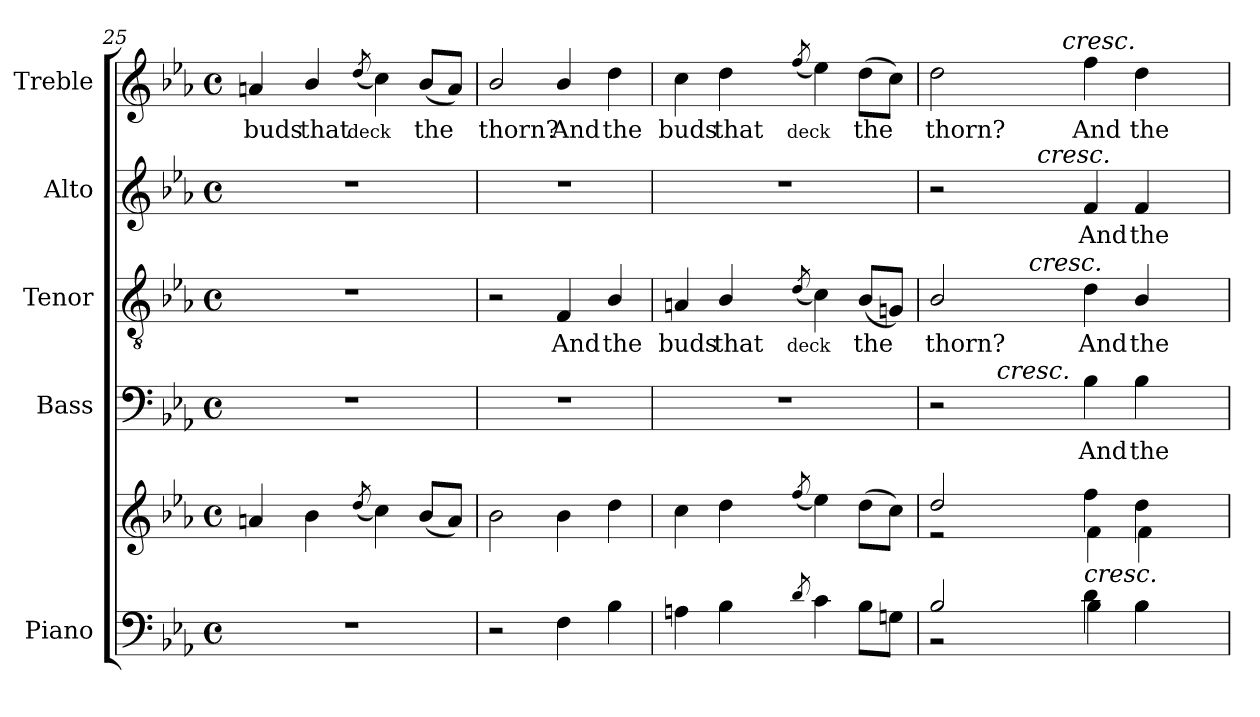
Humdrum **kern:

**kern	**kern	**kern	**text	**kern	**text	**kern	**text	**kern	**text
*part5	*part5	*part4	*part4	*part3	*part3	*part2	*part2	*part1	*part1
*staff6	*staff5	*staff4	*staff4	*staff3	*staff3	*staff2	*staff2	*staff1	*staff1
*I"Piano	*	*I"Bass	*	*I"Tenor	*	*I"Alto	*	*I"Treble	*
*I'Pno.	*	*I'B.	*	*I'T.	*	*I'A.	*	*	*
*clefF4	*clefG2	*clefF4	*	*clefGv2	*	*clefG2	*	*clefG2	*
*	*	*	*	*ITrd7c12	*	*	*	*	*
*k[b-e-a-]	*k[b-e-a-]	*k[b-e-a-]	*	*k[b-e-a-]	*	*k[b-e-a-]	*	*k[b-e-a-]	*
*E-:	*E-:	*E-:	*	*E-:	*	*E-:	*	*E-:	*
*M4/4	*M4/4	*M4/4	*	*M4/4	*	*M4/4	*	*M4/4	*
*met(c)	*met(c)	*met(c)	*	*met(c)	*	*met(c)	*	*met(c)	*
=25	=25	=25	=25	=25	=25	=25	=25	=25	=25
!	!	!	!	!	!	!	!	!	!LO:LY:b:color=#000000
1r	4ani/	1r	.	1r	.	1r	.	4ani/	buds
!	!	!	!	!	!	!	!	!	!LO:LY:b:color=#000000
.	4b-i\	.	.	.	.	.	.	4b-i/	that
!	!	!	!	!	!	!	!	!	!LO:LY:b:color=#000000
.	(8qddi/	.	.	.	.	.	.	(8qddi/	deck
.	4cci\)	.	.	.	.	.	.	4cci\)	.
!	!	!	!	!	!	!	!	!	!LO:LY:b:color=#000000
.	(8b-i/L	.	.	.	.	.	.	(8b-i/L	the
.	8ai/J)	.	.	.	.	.	.	8ai/J)	.
!!LO:LB:g=z
=26	=26	=26	=26	=26	=26	=26	=26	=26	=26
!	!	!	!	!	!	!	!	!	!LO:LY:b:color=#000000
2r	2b-i\	1r	.	2r	.	1r	.	2b-i/	thorn?
!	!	!	!	!	!LO:LY:b:color=#000000	!	!	!	!
!	!	!	!	!	!	!	!	!	!LO:LY:b:color=#000000
4Fi\	4b-i\	.	.	4FFi/	And	.	.	4b-i/	And
!	!	!	!	!	!LO:LY:b:color=#000000	!	!	!	!
!	!	!	!	!	!	!	!	!	!LO:LY:b:color=#000000
4B-i\	4ddi\	.	.	4BB-i/	the	.	.	4ddi\	the
=27	=27	=27	=27	=27	=27	=27	=27	=27	=27
!	!	!	!	!	!LO:LY:b:color=#000000	!	!	!	!
!	!	!	!	!	!	!	!	!	!LO:LY:b:color=#000000
4Ani\	4cci\	1r	.	4AAni/	buds	1r	.	4cci\	buds
!	!	!	!	!	!LO:LY:b:color=#000000	!	!	!	!
!	!	!	!	!	!	!	!	!	!LO:LY:b:color=#000000
4B-i\	4ddi\	.	.	4BB-i/	that	.	.	4ddi\	that
!	!	!	!	!	!	!	!	!	!LO:LY:b:color=#000000
!	!	!	!	!	!LO:LY:b:color=#000000	!	!	!	!
8qdi/	(8qffi/	.	.	(8qDi/	deck	.	.	(8qffi/	deck
4ci\	4ee-i\)	.	.	4Ci\)	.	.	.	4ee-i\)	.
!	!	!	!	!	!LO:LY:b:color=#000000	!	!	!	!
!	!	!	!	!	!	!	!	!	!LO:LY:b:color=#000000
8B-i\L	(8ddi\L	.	.	(8BB-i/L	the	.	.	(8ddi\L	the
8Gni\J	8cci\J)	.	.	8GGni/J)	.	.	.	8cci\J)	.
=28	=28	=28	=28	=28	=28	=28	=28	=28	=28
*^	*^	*	*	*	*	*	*	*	*
!	!	!	!	!	!	!	!LO:LY:b:color=#000000	!	!	!	!
!	!	!	!	!	!	!	!	!	!	!	!LO:LY:b:color=#000000
*	*	*	*	*^	*	*^	*	*^	*	*^	*
2B-i/	2r	2ddi/	2r	2r	4ryy	.	2BB-i/	4ryy	thorn?	2r	4ryy	.	2ddi\	4ryy	thorn?
.	.	.	.	.	32ryy	.	.	16ryy	.	.	16ryy	.	.	8ryy	.
.	.	.	.	.	128ryy	.	.	.	.	.	.	.	.	.	.
.	.	.	.	.	256ryy	.	.	.	.	.	.	.	.	.	.
.	.	.	.	.	1024ryy	.	.	.	.	.	.	.	.	.	.
!	!	!	!	!	!LO:TX:a:i:t=cresc.	!	!	!	!	!	!	!	!	!	!
.	.	.	.	.	2ryy	.	.	.	.	.	.	.	.	.	.
.	.	.	.	.	.	.	.	32ryy	.	.	32ryy	.	.	.	.
.	.	.	.	.	.	.	.	64ryy	.	.	64ryy	.	.	.	.
.	.	.	.	.	.	.	.	512.ryy	.	.	128ryy	.	.	.	.
!	!	!	!	!	!	!	!	!LO:TX:a:i:t=cresc.	!	!	!	!	!	!	!
.	.	.	.	.	.	.	.	2ryy	.	.	.	.	.	.	.
.	.	.	.	.	.	.	.	.	.	.	256ryy	.	.	.	.
.	.	.	.	.	.	.	.	.	.	.	1024ryy	.	.	.	.
!	!	!	!	!	!	!	!	!	!	!	!LO:TX:a:i:t=cresc.	!	!	!	!
.	.	.	.	.	.	.	.	.	.	.	2ryy	.	.	.	.
.	.	.	.	.	.	.	.	.	.	.	.	.	.	32ryy	.
.	.	.	.	.	.	.	.	.	.	.	.	.	.	64ryy	.
.	.	.	.	.	.	.	.	.	.	.	.	.	.	512ryy	.
!	!	!	!	!	!	!	!	!	!	!	!	!	!	!LO:TX:a:i:t=cresc.	!
.	.	.	.	.	.	.	.	.	.	.	.	.	.	2ryy	.
!	!	!	!	!	!	!LO:LY:b:color=#000000	!	!	!	!	!	!	!	!	!
!	!	!	!	!	!	!	!	!	!LO:LY:b:color=#000000	!	!	!	!	!	!
!	!	!	!	!	!	!	!	!	!	!	!	!LO:LY:b:color=#000000	!	!	!
!	!	!LO:TX:b:i:t=cresc.	!	!	!	!	!	!	!	!	!	!	!	!	!
!	!	!	!	!	!	!	!	!	!	!	!	!	!	!	!LO:LY:b:color=#000000
4di\	4B-i\	4ffi\	4fi\	4B-i\	.	And	4Di\	.	And	4fi/	.	And	4ffi\	.	And
!	!	!	!	!	!	!LO:LY:b:color=#000000	!	!	!	!	!	!	!	!	!
!	!	!	!	!	!	!	!	!	!LO:LY:b:color=#000000	!	!	!	!	!	!
!	!	!	!	!	!	!	!	!	!	!	!	!LO:LY:b:color=#000000	!	!	!
!	!	!	!	!	!	!	!	!	!	!	!	!	!	!	!LO:LY:b:color=#000000
4B-i\	4B-i\	4ddi\	4fi\	4B-i\	.	the	4BB-i/	.	the	4fi/	.	the	4ddi\	.	the
.	.	.	.	.	8ryy	.	.	.	.	.	.	.	.	.	.
.	.	.	.	.	.	.	.	8ryy	.	.	.	.	.	.	.
.	.	.	.	.	.	.	.	.	.	.	8ryy	.	.	.	.
.	.	.	.	.	16ryy	.	.	.	.	.	.	.	.	.	.
.	.	.	.	.	.	.	.	.	.	.	.	.	.	16ryy	.
.	.	.	.	.	64ryy	.	.	.	.	.	.	.	.	.	.
.	.	.	.	.	.	.	.	.	.	.	.	.	.	128..ryy	.
.	.	.	.	.	.	.	.	128ryy	.	.	.	.	.	.	.
.	.	.	.	.	.	.	.	256ryy	.	.	.	.	.	.	.
.	.	.	.	.	512.ryy	.	.	.	.	.	512.ryy	.	.	.	.
.	.	.	.	.	.	.	.	1024ryy	.	.	.	.	.	.	.
*v	*v	*	*	*v	*v	*	*v	*v	*	*v	*v	*	*v	*v	*
*	*v	*v	*	*	*	*	*	*	*	*
=	=	=	=	=	=	=	=	=	=
*-	*-	*-	*-	*-	*-	*-	*-	*-	*-
